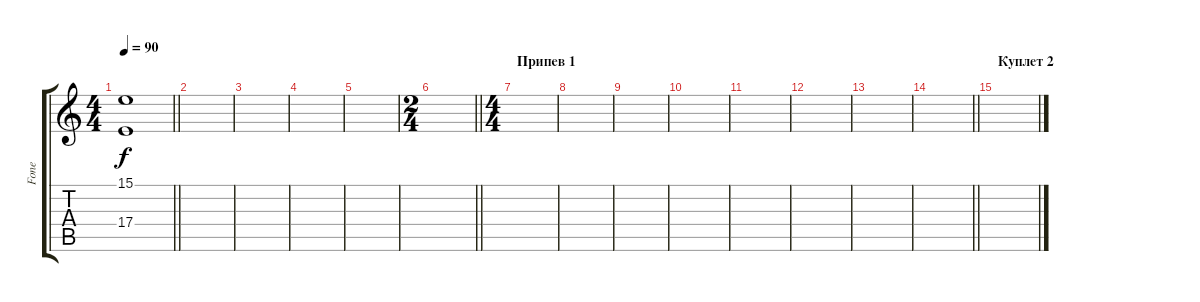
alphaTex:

\track ("Fone" "Fone") {instrument synthvoice}
\staff {score tabs}
\tuning (Db4 Ab3 E3 B2 Gb2 B1) {hide}
\ts (4 4)
\tempo 90
\clef g2
\barLineRight lightlight
\ks c
(15.1 17.4).1{dy f} |
|
|
|
|
\ts (2 4)
\barLineRight lightlight
|
\ts (4 4)
\section ("" "Припев 1")
|
|
|
|
|
|
|
\barLineRight lightlight
|
\section ("" "Куплет 2")
